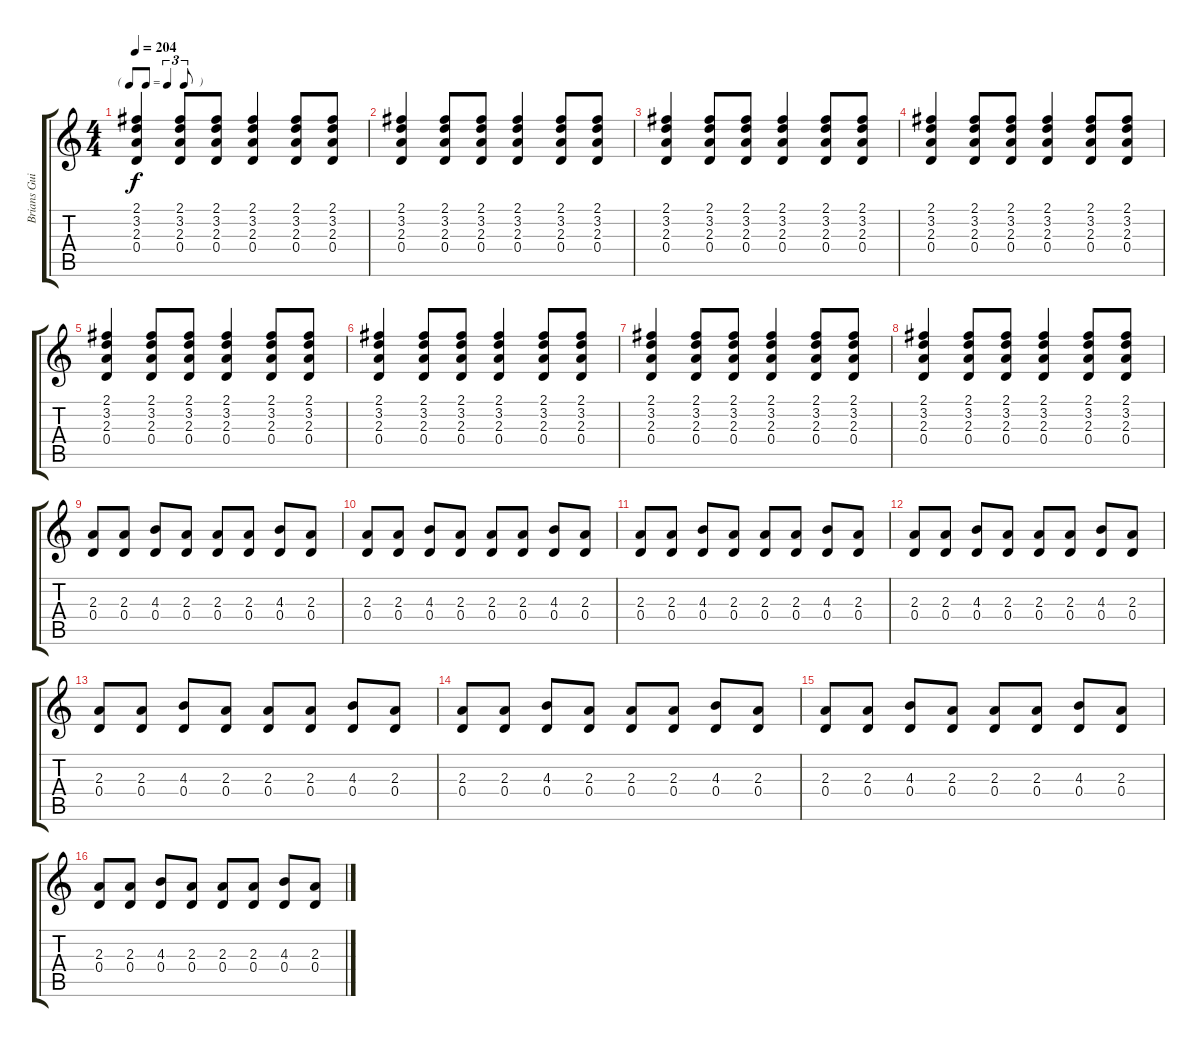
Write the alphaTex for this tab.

\track ("Brians Guitar" "Brians Gui") {instrument overdrivenguitar}
\staff {score tabs}
\tuning (E4 B3 G3 D3 A2 E2) {hide}
\ts (4 4)
\tf triplet8th
\tempo 204
\clef g2
\ks c
(2.1 3.2 2.3 0.4).4{dy f instrument overdrivenguitar} (2.1 3.2 2.3 0.4).8 (2.1 3.2 2.3 0.4).8 (2.1 3.2 2.3 0.4).4 (2.1 3.2 2.3 0.4).8 (2.1 3.2 2.3 0.4).8 |
(2.1 3.2 2.3 0.4).4 (2.1 3.2 2.3 0.4).8 (2.1 3.2 2.3 0.4).8 (2.1 3.2 2.3 0.4).4 (2.1 3.2 2.3 0.4).8 (2.1 3.2 2.3 0.4).8 |
(2.1 3.2 2.3 0.4).4 (2.1 3.2 2.3 0.4).8 (2.1 3.2 2.3 0.4).8 (2.1 3.2 2.3 0.4).4 (2.1 3.2 2.3 0.4).8 (2.1 3.2 2.3 0.4).8 |
(2.1 3.2 2.3 0.4).4 (2.1 3.2 2.3 0.4).8 (2.1 3.2 2.3 0.4).8 (2.1 3.2 2.3 0.4).4 (2.1 3.2 2.3 0.4).8 (2.1 3.2 2.3 0.4).8 |
(2.1 3.2 2.3 0.4).4 (2.1 3.2 2.3 0.4).8 (2.1 3.2 2.3 0.4).8 (2.1 3.2 2.3 0.4).4 (2.1 3.2 2.3 0.4).8 (2.1 3.2 2.3 0.4).8 |
(2.1 3.2 2.3 0.4).4 (2.1 3.2 2.3 0.4).8 (2.1 3.2 2.3 0.4).8 (2.1 3.2 2.3 0.4).4 (2.1 3.2 2.3 0.4).8 (2.1 3.2 2.3 0.4).8 |
(2.1 3.2 2.3 0.4).4 (2.1 3.2 2.3 0.4).8 (2.1 3.2 2.3 0.4).8 (2.1 3.2 2.3 0.4).4 (2.1 3.2 2.3 0.4).8 (2.1 3.2 2.3 0.4).8 |
(2.1 3.2 2.3 0.4).4 (2.1 3.2 2.3 0.4).8 (2.1 3.2 2.3 0.4).8 (2.1 3.2 2.3 0.4).4 (2.1 3.2 2.3 0.4).8 (2.1 3.2 2.3 0.4).8 |
(2.3 0.4).8 (2.3 0.4).8 (4.3 0.4).8 (2.3 0.4).8 (2.3 0.4).8 (2.3 0.4).8 (4.3 0.4).8 (2.3 0.4).8 |
(2.3 0.4).8 (2.3 0.4).8 (4.3 0.4).8 (2.3 0.4).8 (2.3 0.4).8 (2.3 0.4).8 (4.3 0.4).8 (2.3 0.4).8 |
(2.3 0.4).8 (2.3 0.4).8 (4.3 0.4).8 (2.3 0.4).8 (2.3 0.4).8 (2.3 0.4).8 (4.3 0.4).8 (2.3 0.4).8 |
(2.3 0.4).8 (2.3 0.4).8 (4.3 0.4).8 (2.3 0.4).8 (2.3 0.4).8 (2.3 0.4).8 (4.3 0.4).8 (2.3 0.4).8 |
(2.3 0.4).8 (2.3 0.4).8 (4.3 0.4).8 (2.3 0.4).8 (2.3 0.4).8 (2.3 0.4).8 (4.3 0.4).8 (2.3 0.4).8 |
(2.3 0.4).8 (2.3 0.4).8 (4.3 0.4).8 (2.3 0.4).8 (2.3 0.4).8 (2.3 0.4).8 (4.3 0.4).8 (2.3 0.4).8 |
(2.3 0.4).8 (2.3 0.4).8 (4.3 0.4).8 (2.3 0.4).8 (2.3 0.4).8 (2.3 0.4).8 (4.3 0.4).8 (2.3 0.4).8 |
(2.3 0.4).8 (2.3 0.4).8 (4.3 0.4).8 (2.3 0.4).8 (2.3 0.4).8 (2.3 0.4).8 (4.3 0.4).8 (2.3 0.4).8
